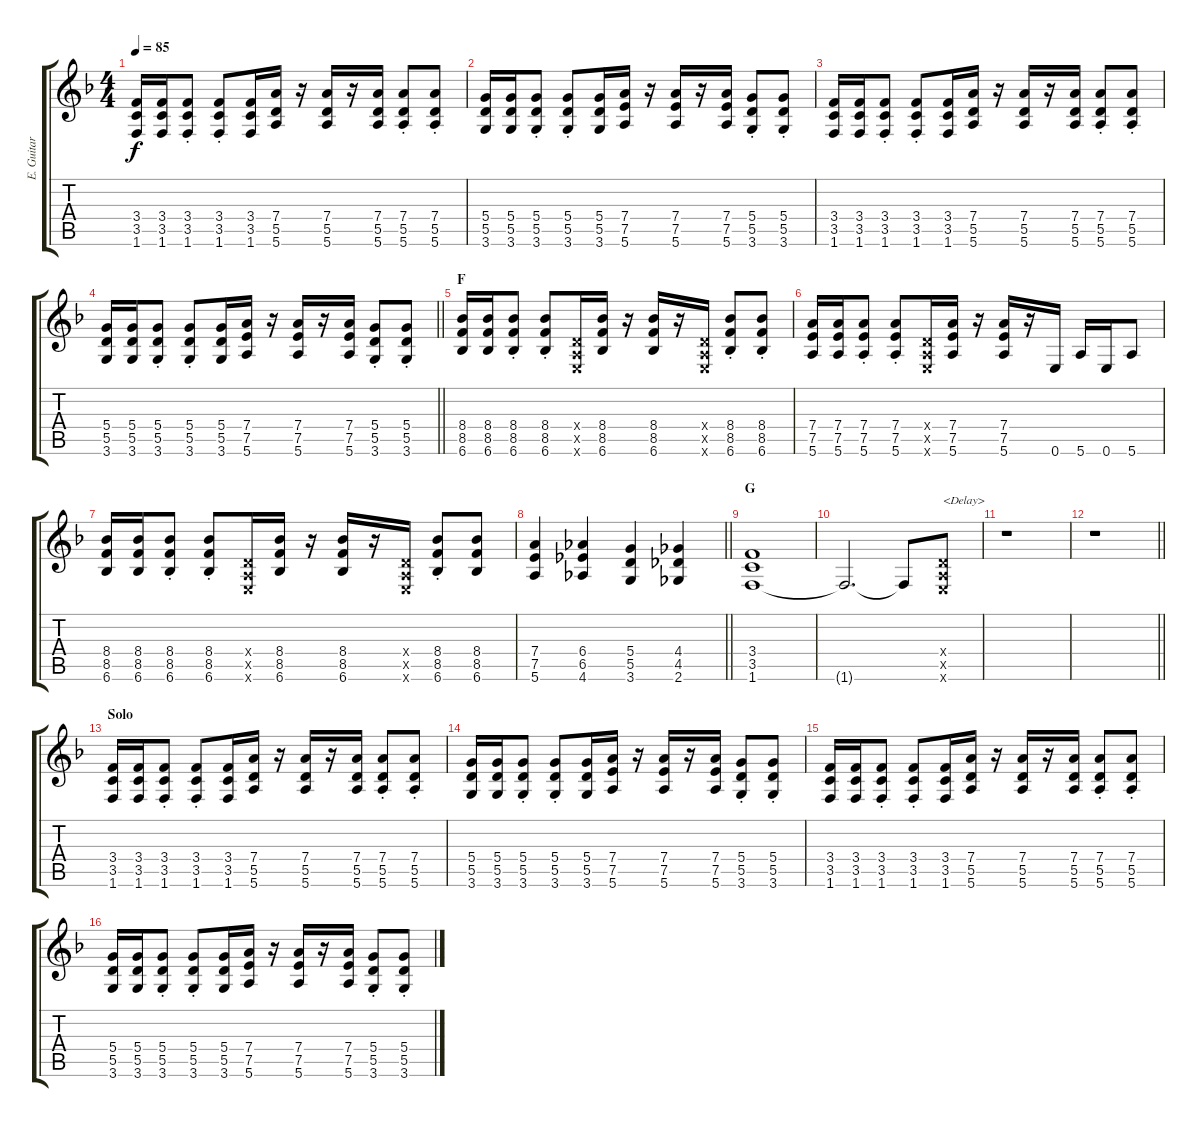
\track ("E. Guitar II" "E. Guitar ") {instrument overdrivenguitar}
\staff {score tabs}
\tuning (E4 B3 G3 D3 A2 E2) {hide}
\ts (4 4)
\tempo 85
\clef g2
\ks f
(3.4 3.5 1.6).16{dy f} (3.4 3.5 1.6).16 (3.4{st} 3.5{st} 1.6{st}).8 (3.4{st} 3.5{st} 1.6{st}).8 (3.4 3.5 1.6).16 (7.4 5.5 5.6).16 r.16 (7.4 5.5 5.6).16 r.16 (7.4 5.5 5.6).16 (7.4{st} 5.5{st} 5.6{st}).8 (7.4{st} 5.5{st} 5.6{st}).8 |
(5.4 5.5 3.6).16 (5.4 5.5 3.6).16 (5.4{st} 5.5{st} 3.6{st}).8 (5.4{st} 5.5{st} 3.6{st}).8 (5.4 5.5 3.6).16 (7.4 7.5 5.6).16 r.16 (7.4 7.5 5.6).16 r.16 (7.4 7.5 5.6).16 (5.4{st} 5.5{st} 3.6{st}).8 (5.4{st} 5.5{st} 3.6{st}).8 |
(3.4 3.5 1.6).16 (3.4 3.5 1.6).16 (3.4{st} 3.5{st} 1.6{st}).8 (3.4{st} 3.5{st} 1.6{st}).8 (3.4 3.5 1.6).16 (7.4 5.5 5.6).16 r.16 (7.4 5.5 5.6).16 r.16 (7.4 5.5 5.6).16 (7.4{st} 5.5{st} 5.6{st}).8 (7.4{st} 5.5{st} 5.6{st}).8 |
\barLineRight lightlight
(5.4 5.5 3.6).16 (5.4 5.5 3.6).16 (5.4{st} 5.5{st} 3.6{st}).8 (5.4{st} 5.5{st} 3.6{st}).8 (5.4 5.5 3.6).16 (7.4 7.5 5.6).16 r.16 (7.4 7.5 5.6).16 r.16 (7.4 7.5 5.6).16 (5.4{st} 5.5{st} 3.6{st}).8 (5.4{st} 5.5{st} 3.6{st}).8 |
\section ("" "F")
(8.4 8.5 6.6).16 (8.4 8.5 6.6).16 (8.4{st} 8.5{st} 6.6{st}).8 (8.4{st} 8.5{st} 6.6{st}).8 (0.4{x} 0.5{x} 0.6{x}).16 (8.4 8.5 6.6).16 r.16 (8.4 8.5 6.6).16 r.16 (0.4{x} 0.5{x} 0.6{x}).16 (8.4{st} 8.5{st} 6.6{st}).8 (8.4{st} 8.5{st} 6.6{st}).8 |
(7.4 7.5 5.6).16 (7.4 7.5 5.6).16 (7.4{st} 7.5{st} 5.6{st}).8 (7.4{st} 7.5{st} 5.6{st}).8 (0.4{x} 0.5{x} 0.6{x}).16 (7.4 7.5 5.6).16 r.16 (7.4 7.5 5.6).16 r.16 0.6.16 5.6.16 0.6.16 5.6.8 |
(8.4 8.5 6.6).16 (8.4 8.5 6.6).16 (8.4{st} 8.5{st} 6.6{st}).8 (8.4{st} 8.5{st} 6.6{st}).8 (0.4{x} 0.5{x} 0.6{x}).16 (8.4 8.5 6.6).16 r.16 (8.4 8.5 6.6).16 r.16 (0.4{x} 0.5{x} 0.6{x}).16 (8.4{st} 8.5{st} 6.6{st}).8 (8.4 8.5 6.6).8 |
\barLineRight lightlight
(7.4 7.5 5.6).4 (6.4 6.5 4.6).4 (5.4 5.5 3.6).4 (4.4 4.5 2.6).4 |
\section ("" "G")
(3.4 3.5 1.6).1 |
1.6{t}.2{d} 1.6{t}.8 (0.4{x} 0.5{x} 0.6{x}).8{txt "<Delay>"} |
r.1 |
\barLineRight lightlight
r.1 |
\section ("" "Solo")
(3.4 3.5 1.6).16 (3.4 3.5 1.6).16 (3.4{st} 3.5{st} 1.6{st}).8 (3.4{st} 3.5{st} 1.6{st}).8 (3.4 3.5 1.6).16 (7.4 5.5 5.6).16 r.16 (7.4 5.5 5.6).16 r.16 (7.4 5.5 5.6).16 (7.4{st} 5.5{st} 5.6{st}).8 (7.4{st} 5.5{st} 5.6{st}).8 |
(5.4 5.5 3.6).16 (5.4 5.5 3.6).16 (5.4{st} 5.5{st} 3.6{st}).8 (5.4{st} 5.5{st} 3.6{st}).8 (5.4 5.5 3.6).16 (7.4 7.5 5.6).16 r.16 (7.4 7.5 5.6).16 r.16 (7.4 7.5 5.6).16 (5.4{st} 5.5{st} 3.6{st}).8 (5.4{st} 5.5{st} 3.6{st}).8 |
(3.4 3.5 1.6).16 (3.4 3.5 1.6).16 (3.4{st} 3.5{st} 1.6{st}).8 (3.4{st} 3.5{st} 1.6{st}).8 (3.4 3.5 1.6).16 (7.4 5.5 5.6).16 r.16 (7.4 5.5 5.6).16 r.16 (7.4 5.5 5.6).16 (7.4{st} 5.5{st} 5.6{st}).8 (7.4{st} 5.5{st} 5.6{st}).8 |
(5.4 5.5 3.6).16 (5.4 5.5 3.6).16 (5.4{st} 5.5{st} 3.6{st}).8 (5.4{st} 5.5{st} 3.6{st}).8 (5.4 5.5 3.6).16 (7.4 7.5 5.6).16 r.16 (7.4 7.5 5.6).16 r.16 (7.4 7.5 5.6).16 (5.4{st} 5.5{st} 3.6{st}).8 (5.4{st} 5.5{st} 3.6{st}).8
